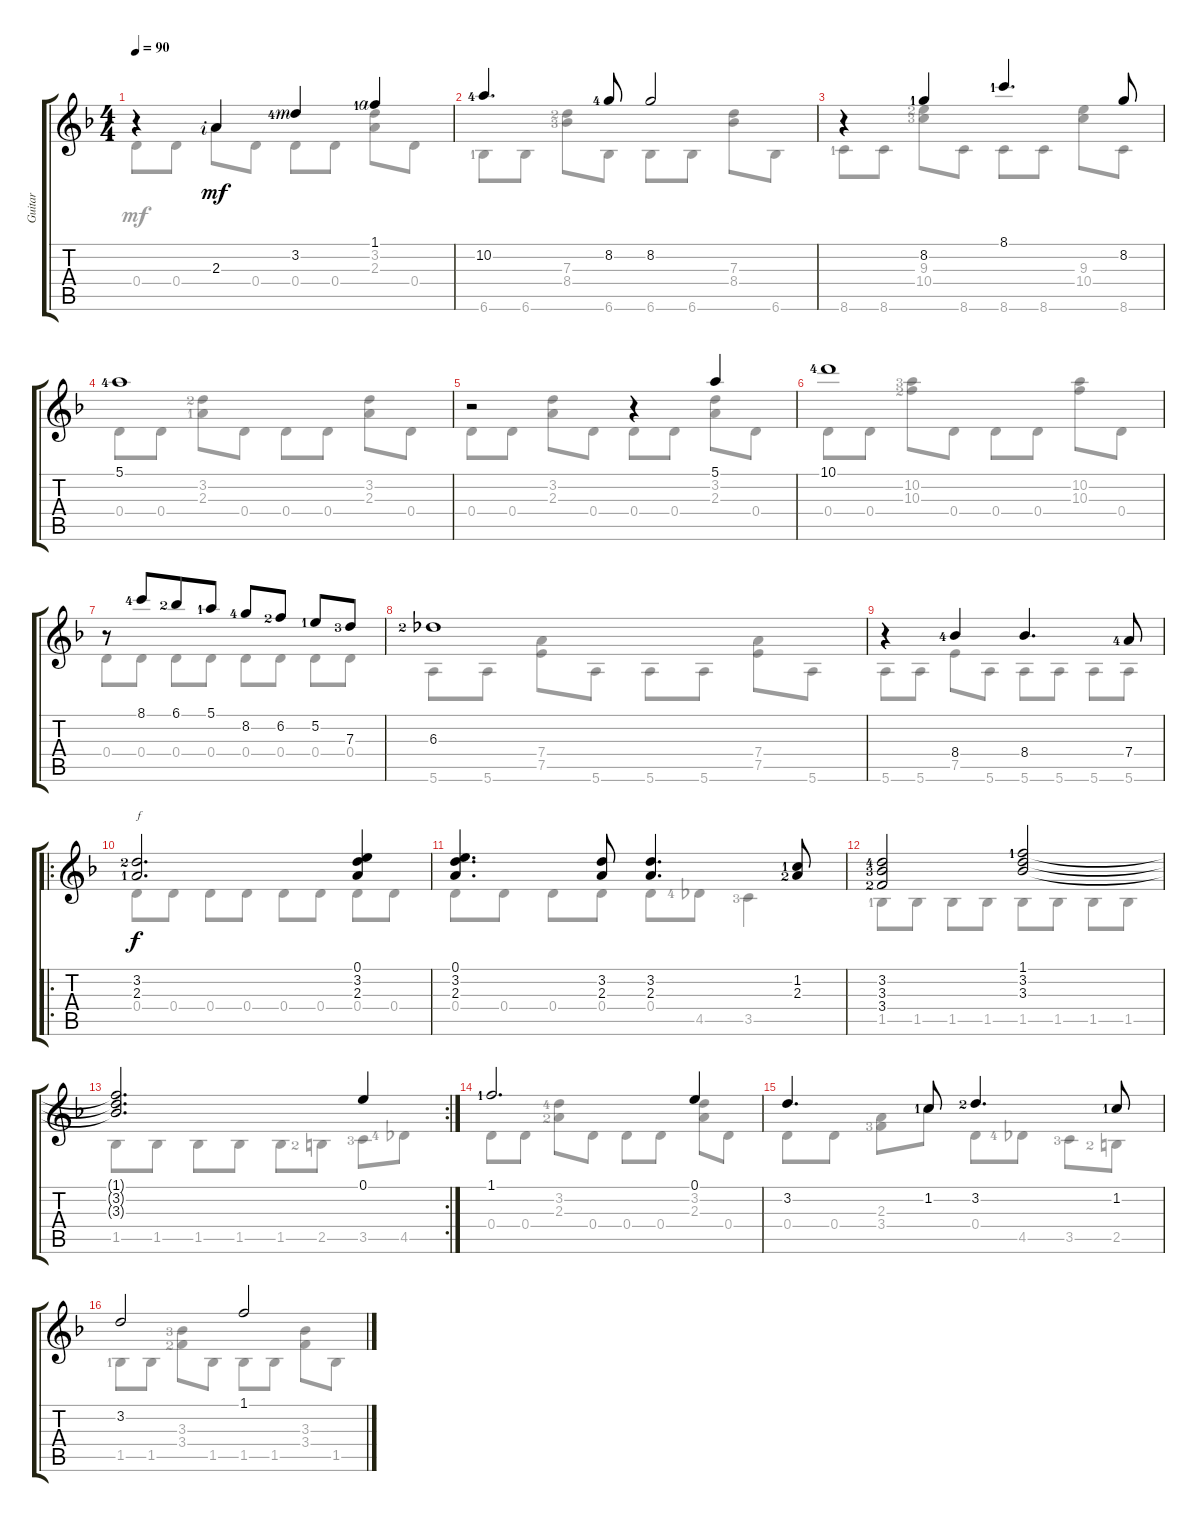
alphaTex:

\track ("Guitar" "Guitar") {instrument acousticguitarnylon}
\staff {score tabs}
\tuning (E4 B3 G3 D3 A2 E2) {hide}
\voice
\ts (4 4)
\tempo 90
\clef g2
\ks f
r.4{dy mf} 2.3{rf 2}.4 3.2{lf 5 rf 3}.4 1.1{lf 2 rf 4}.4 |
10.2{lf 5}.4{d} 8.2{lf 5}.8 8.2.2 |
r.4 8.2{lf 2}.4 8.1{lf 2}.4{d} 8.2.8 |
5.1{lf 5}.1 |
r.2 r.4 5.1.4 |
10.1{lf 5}.1 |
r.8 8.1{lf 5}.8{beam merge} 6.1{lf 3}.8 5.1{lf 2}.8 8.2{lf 5}.8 6.2{lf 3}.8 5.2{lf 2}.8 7.3{lf 4}.8 |
6.3{lf 3}.1 |
r.4 8.4{lf 5}.4 8.4.4{d} 7.4{lf 5}.8 |
\ro
(3.2{lf 3} 2.3{lf 2}).2{d txt "f" dy f} (0.1 3.2 2.3).4 |
(0.1 3.2 2.3).4{d} (3.2 2.3).8 (3.2 2.3).4{d} (1.2{lf 2} 2.3{lf 3}).8 |
(3.2{lf 5} 3.3{lf 4} 3.4{lf 3}).2 (1.1{lf 2} 3.2 3.3).2 |
\rc 2
(1.1{t} 3.2{t} 3.3{t}).2{d} 0.1.4 |
1.1{lf 2}.2{d} 0.1.4 |
3.2.4{d} 1.2{lf 2}.8 3.2{lf 3}.4{d} 1.2{lf 2}.8 |
3.2.2 1.1.2
\voice
\clef g2
\ottava regular
\simile none
\ks f
0.4.8{dy mf} 0.4.8 2.3.8 0.4.8 0.4.8 0.4.8 (3.2 2.3).8 0.4.8 |
6.6{lf 2}.8 6.6.8 (7.3{lf 3} 8.4{lf 4}).8 6.6.8 6.6.8 6.6.8 (7.3 8.4).8 6.6.8 |
8.6{lf 2}.8 8.6.8 (9.3{lf 3} 10.4{lf 4}).8 8.6.8 8.6.8 8.6.8 (9.3 10.4).8 8.6.8 |
0.4.8 0.4.8 (3.2{lf 3} 2.3{lf 2}).8 0.4.8 0.4.8 0.4.8 (3.2 2.3).8 0.4.8 |
0.4.8 0.4.8 (3.2 2.3).8 0.4.8 0.4.8 0.4.8 (3.2 2.3).8 0.4.8 |
0.4.8 0.4.8 (10.2{lf 4} 10.3{lf 3}).8 0.4.8 0.4.8 0.4.8 (10.2 10.3).8 0.4.8 |
0.4.8 0.4.8 0.4.8 0.4.8 0.4.8 0.4.8 0.4.8 0.4.8 |
5.6.8 5.6.8 (7.4 7.5).8 5.6.8 5.6.8 5.6.8 (7.4 7.5).8 5.6.8 |
5.6.8 5.6.8 7.5.8 5.6.8 5.6.8 5.6.8 5.6.8 5.6.8 |
0.4.8{dy f} 0.4.8 0.4.8 0.4.8 0.4.8 0.4.8 0.4.8 0.4.8 |
0.4.8 0.4.8 0.4.8 0.4.8 0.4.8 4.5{lf 5}.8 3.5{lf 4}.4 |
1.5{lf 2}.8 1.5.8 1.5.8 1.5.8 1.5.8 1.5.8 1.5.8 1.5.8 |
1.5.8 1.5.8 1.5.8 1.5.8 1.5.8 2.5{lf 3}.8 3.5{lf 4}.8 4.5{lf 5}.8 |
0.4.8 0.4.8 (3.2{lf 5} 2.3{lf 3}).8 0.4.8 0.4.8 0.4.8 (3.2 2.3).8 0.4.8 |
0.4.8 0.4.8 (2.3 3.4{lf 4}).8 1.2.8 0.4.8 4.5{lf 5}.8 3.5{lf 4}.8 2.5{lf 3}.8 |
1.5{lf 2}.8 1.5.8 (3.3{lf 4} 3.4{lf 3}).8 1.5.8 1.5.8 1.5.8 (3.3 3.4).8 1.5.8
